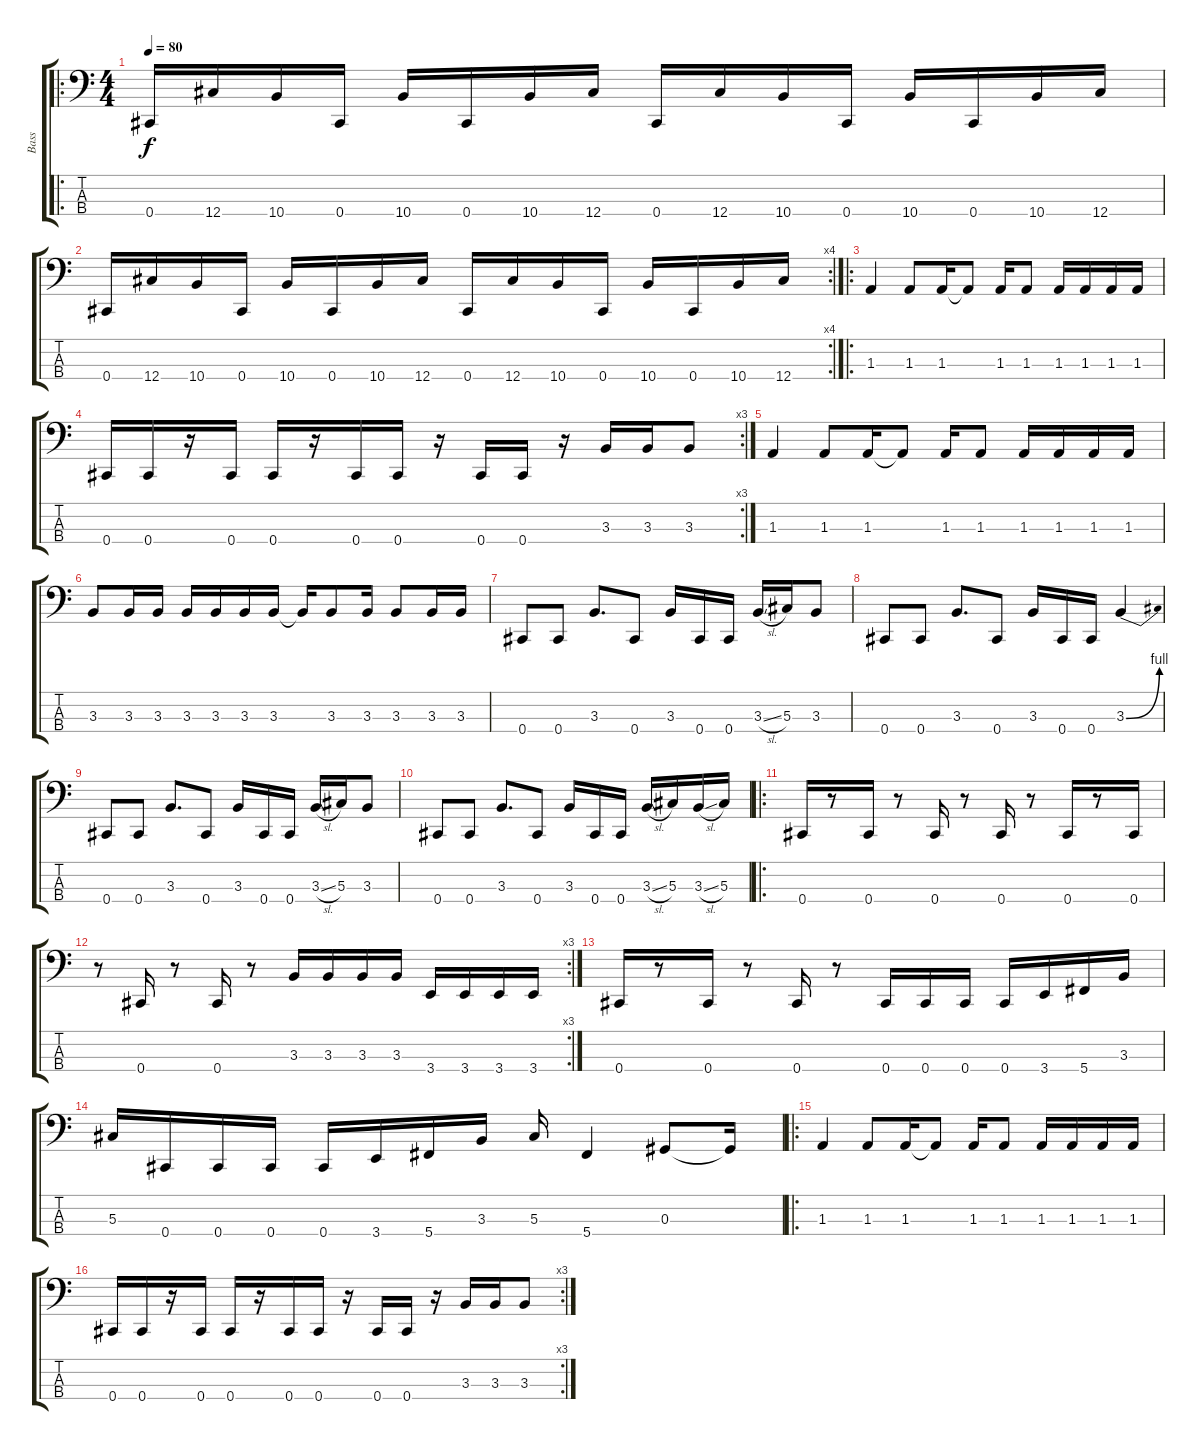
\track ("Bass" "Bass") {instrument electricbassfinger}
\staff {score tabs}
\tuning (Gb2 Db2 Ab1 Db1) {hide}
\ro
\ts (4 4)
\tempo 80
\clef f4
\ks c
0.4.16{dy f} 12.4.16 10.4.16 0.4.16 10.4.16 0.4.16 10.4.16 12.4.16 0.4.16 12.4.16 10.4.16 0.4.16 10.4.16 0.4.16 10.4.16 12.4.16 |
\rc 4
0.4.16 12.4.16 10.4.16 0.4.16 10.4.16 0.4.16 10.4.16 12.4.16 0.4.16 12.4.16 10.4.16 0.4.16 10.4.16 0.4.16 10.4.16 12.4.16 |
\ro
1.3.4 1.3.8 1.3.16 1.3{t}.8 1.3.16 1.3.8 1.3.16 1.3.16 1.3.16 1.3.16 |
\rc 3
0.4.16 0.4.16 r.16 0.4.16 0.4.16 r.16 0.4.16 0.4.16 r.16 0.4.16 0.4.16 r.16 3.3.16 3.3.16 3.3.8 |
1.3.4 1.3.8 1.3.16 1.3{t}.8 1.3.16 1.3.8 1.3.16 1.3.16 1.3.16 1.3.16 |
3.3.8 3.3.16 3.3.16 3.3.16 3.3.16 3.3.16 3.3.16 3.3{t}.16 3.3.8 3.3.16 3.3.8 3.3.16 3.3.16 |
0.4.8 0.4.8 3.3.8{d} 0.4.8 3.3.16 0.4.16 0.4.16 3.3{sl}.16 5.3.16 3.3.8 |
0.4.8 0.4.8 3.3.8{d} 0.4.8 3.3.16 0.4.16 0.4.16 3.3{be (bend 0 0 60 4)}.4 |
0.4.8 0.4.8 3.3.8{d} 0.4.8 3.3.16 0.4.16 0.4.16 3.3{sl}.16 5.3.16 3.3.8 |
0.4.8 0.4.8 3.3.8{d} 0.4.8 3.3.16 0.4.16 0.4.16 3.3{sl}.16 5.3.16 3.3{sl}.16 5.3.16 |
\ro
0.4.16 r.8 0.4.16 r.8 0.4.16 r.8 0.4.16 r.8 0.4.16 r.8 0.4.16 |
\rc 3
r.8 0.4.16 r.8 0.4.16 r.8 3.3.16 3.3.16 3.3.16 3.3.16 3.4.16 3.4.16 3.4.16 3.4.16 |
0.4.16 r.8 0.4.16 r.8 0.4.16 r.8 0.4.16 0.4.16 0.4.16 0.4.16 3.4.16 5.4.16 3.3.16 |
5.3.16 0.4.16 0.4.16 0.4.16 0.4.16 3.4.16 5.4.16 3.3.16 5.3.16 5.4.4 0.3.8 0.3{t}.16 |
\ro
1.3.4 1.3.8 1.3.16 1.3{t}.8 1.3.16 1.3.8 1.3.16 1.3.16 1.3.16 1.3.16 |
\rc 3
0.4.16 0.4.16 r.16 0.4.16 0.4.16 r.16 0.4.16 0.4.16 r.16 0.4.16 0.4.16 r.16 3.3.16 3.3.16 3.3.8
